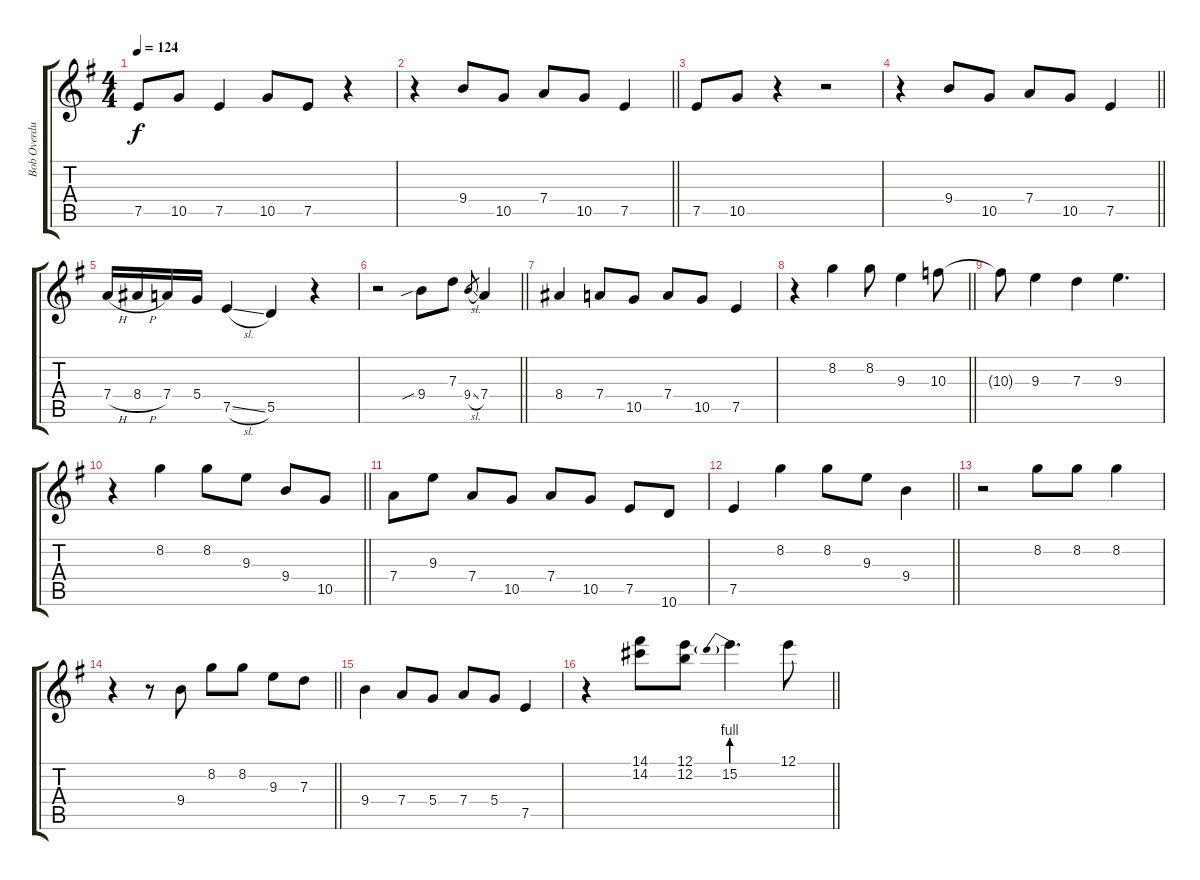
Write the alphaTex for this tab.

\track ("Bob Overdub" "Bob Overdu") {instrument electricguitarjazz}
\staff {score tabs}
\tuning (E4 B3 G3 D3 A2 E2) {hide}
\ts (4 4)
\tempo 124
\clef g2
\ks g
7.5.8{dy f} 10.5.8 7.5.4 10.5.8 7.5.8 r.4 |
\barLineRight lightlight
r.4 9.4.8 10.5.8 7.4.8 10.5.8 7.5.4 |
7.5.8 10.5.8 r.4 r.2 |
\barLineRight lightlight
r.4 9.4.8 10.5.8 7.4.8 10.5.8 7.5.4 |
7.4{h}.16 8.4{h}.16 7.4.16 5.4.16 7.5{sl}.4 5.5.4 r.4 |
\barLineRight lightlight
r.2 9.4{sib}.8 7.3.8 9.4{sl}.8{gr} 7.4.4 |
8.4.4 7.4.8 10.5.8 7.4.8 10.5.8 7.5.4 |
\barLineRight lightlight
r.4 8.2.4 8.2.8 9.3.4 10.3.8 |
10.3{t}.8 9.3.4 7.3.4 9.3.4{d} |
\barLineRight lightlight
r.4 8.2.4 8.2.8 9.3.8 9.4.8 10.5.8 |
7.4.8 9.3.8 7.4.8 10.5.8 7.4.8 10.5.8 7.5.8 10.6.8 |
\barLineRight lightlight
7.5.4 8.2.4 8.2.8 9.3.8 9.4.4 |
r.2 8.2.8 8.2.8 8.2.4 |
\barLineRight lightlight
r.4 r.8 9.4.8 8.2.8 8.2.8 9.3.8 7.3.8 |
9.4.4 7.4.8 5.4.8 7.4.8 5.4.8 7.5.4 |
\barLineRight lightlight
r.4 (14.1 14.2).8 (12.1 12.2).8 15.2{be (prebend 0 4 60 4)}.4{d} 12.1.8
